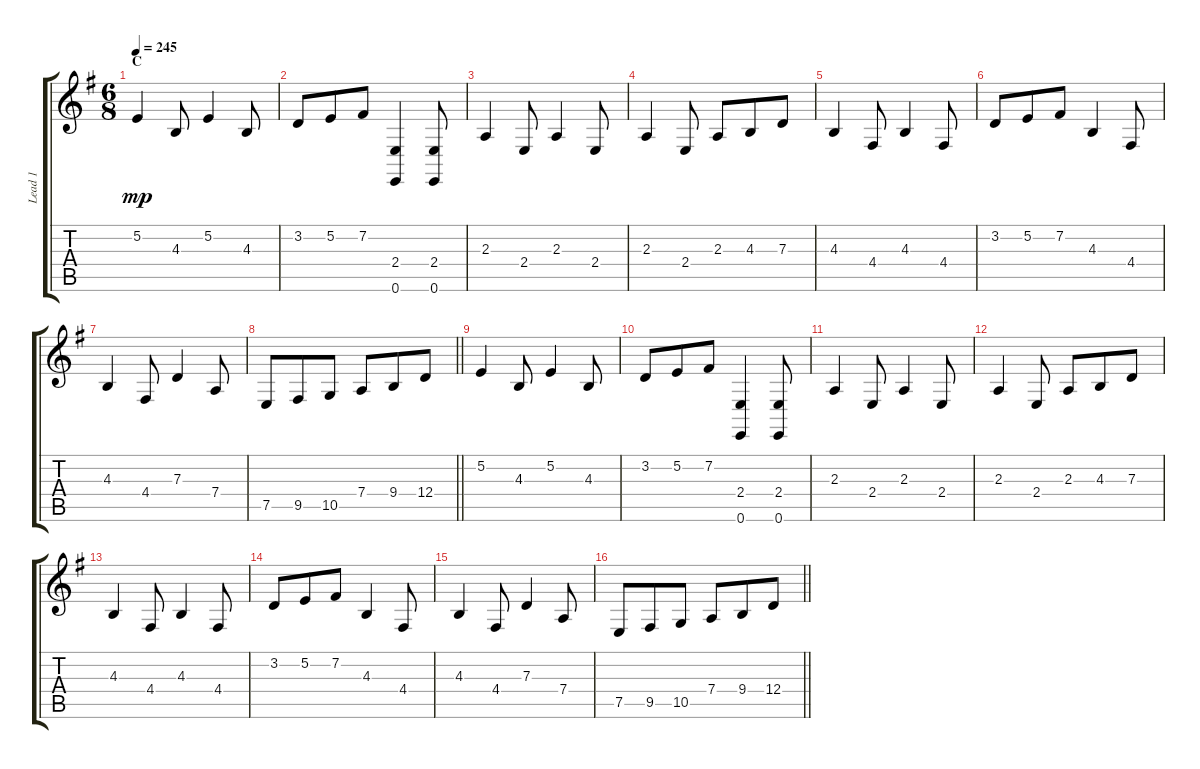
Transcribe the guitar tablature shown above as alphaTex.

\track ("Lead 1" "Lead 1") {instrument lead2sawtooth}
\staff {score tabs}
\tuning (E4 B3 G3 D3 A2 E2) {hide}
\ts (6 8)
\section ("" "C")
\tempo 245
\clef g2
\ks eminor
5.2.4{dy mp} 4.3.8 5.2.4 4.3.8 |
3.2.8 5.2.8 7.2.8 (2.4 0.6).4 (2.4 0.6).8 |
2.3.4 2.4.8 2.3.4 2.4.8 |
2.3.4 2.4.8 2.3.8 4.3.8 7.3.8 |
4.3.4 4.4.8 4.3.4 4.4.8 |
3.2.8 5.2.8 7.2.8 4.3.4 4.4.8 |
4.3.4 4.4.8 7.3.4 7.4.8 |
\barLineRight lightlight
7.5.8 9.5.8 10.5.8 7.4.8 9.4.8 12.4.8 |
\section ("" "")
5.2.4 4.3.8 5.2.4 4.3.8 |
3.2.8 5.2.8 7.2.8 (2.4 0.6).4 (2.4 0.6).8 |
2.3.4 2.4.8 2.3.4 2.4.8 |
2.3.4 2.4.8 2.3.8 4.3.8 7.3.8 |
4.3.4 4.4.8 4.3.4 4.4.8 |
3.2.8 5.2.8 7.2.8 4.3.4 4.4.8 |
4.3.4 4.4.8 7.3.4 7.4.8 |
\barLineRight lightlight
7.5.8 9.5.8 10.5.8 7.4.8 9.4.8 12.4.8
